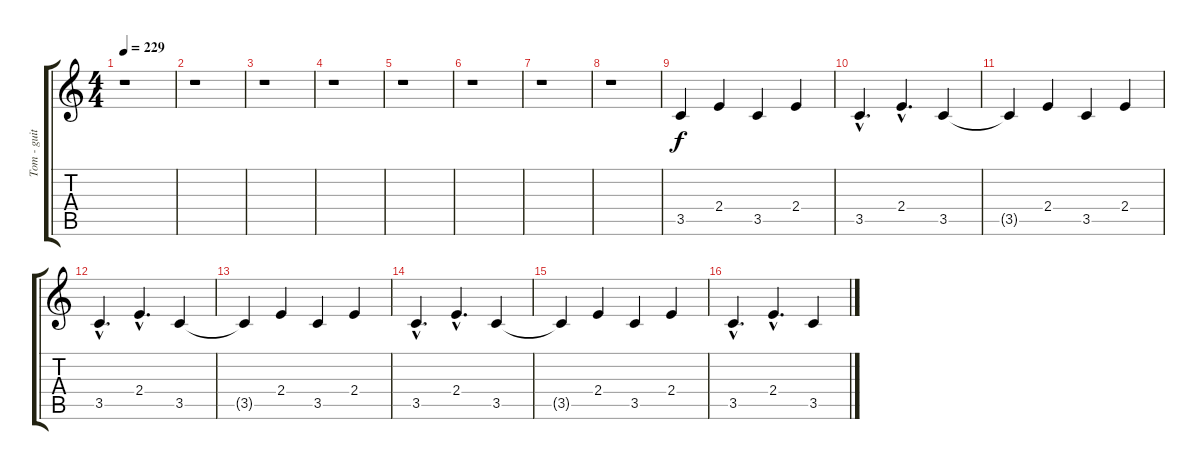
\track ("Tom - guitar 2" "Tom - guit") {instrument overdrivenguitar}
\staff {score tabs}
\tuning (E4 B3 G3 D3 A2 E2) {hide}
\ts (4 4)
\tempo 229
\clef g2
\ks c
r.1{dy f} |
r.1 |
r.1 |
r.1 |
r.1 |
r.1 |
r.1 |
r.1 |
3.5.4 2.4.4 3.5.4 2.4.4 |
3.5{hac}.4{d} 2.4{hac}.4{d} 3.5.4 |
3.5{t}.4 2.4.4 3.5.4 2.4.4 |
3.5{hac}.4{d} 2.4{hac}.4{d} 3.5.4 |
3.5{t}.4 2.4.4 3.5.4 2.4.4 |
3.5{hac}.4{d} 2.4{hac}.4{d} 3.5.4 |
3.5{t}.4 2.4.4 3.5.4 2.4.4 |
3.5{hac}.4{d} 2.4{hac}.4{d} 3.5.4
